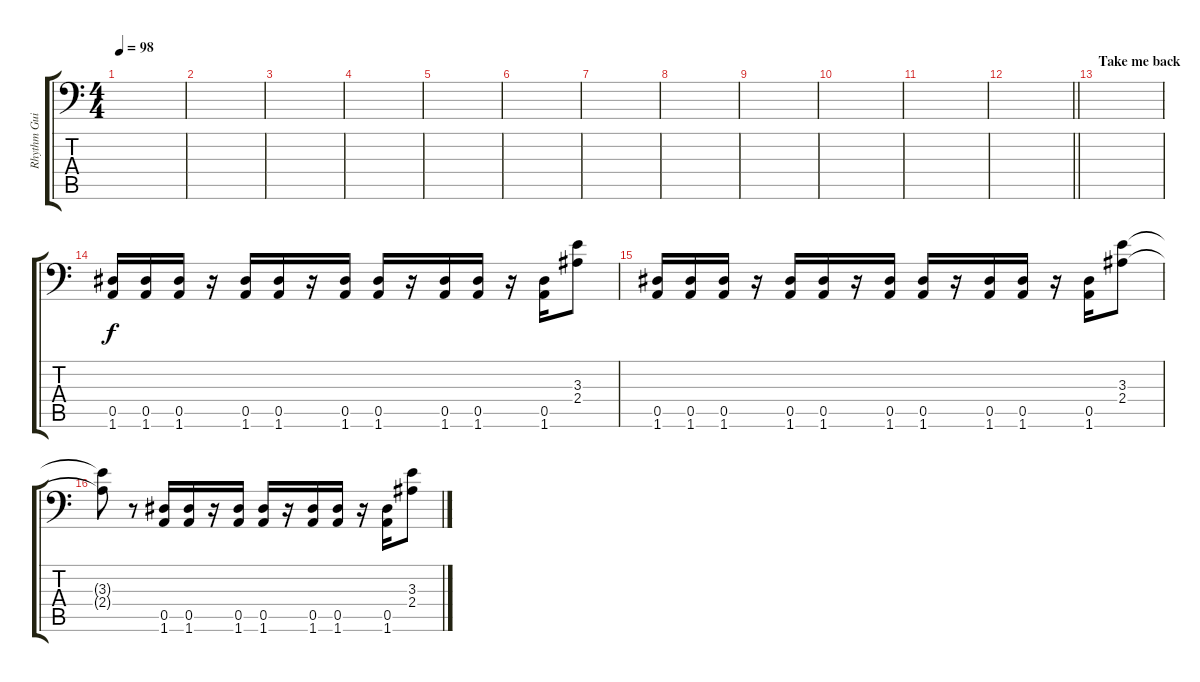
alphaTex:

\track ("Rhythm Guitar" "Rhythm Gui") {instrument distortionguitar}
\staff {score tabs}
\tuning (Bb3 F3 Db3 Ab2 Eb2 Ab1) {hide}
\ts (4 4)
\tempo 98
\clef f4
\ks c
|
|
|
|
|
|
|
|
|
|
|
\barLineRight lightlight
|
\section ("" "Take me back")
|
(0.5 1.6).16 (0.5 1.6).16 (0.5 1.6).16 r.16 (0.5 1.6).16 (0.5 1.6).16 r.16 (0.5 1.6).16 (0.5 1.6).16 r.16 (0.5 1.6).16 (0.5 1.6).16 r.16 (0.5 1.6).16 (3.3 2.4).8 |
(0.5 1.6).16 (0.5 1.6).16 (0.5 1.6).16 r.16 (0.5 1.6).16 (0.5 1.6).16 r.16 (0.5 1.6).16 (0.5 1.6).16 r.16 (0.5 1.6).16 (0.5 1.6).16 r.16 (0.5 1.6).16 (3.3 2.4).8 |
(3.3{t} 2.4{t}).8 r.8 (0.5 1.6).16 (0.5 1.6).16 r.16 (0.5 1.6).16 (0.5 1.6).16 r.16 (0.5 1.6).16 (0.5 1.6).16 r.16 (0.5 1.6).16 (3.3 2.4).8
